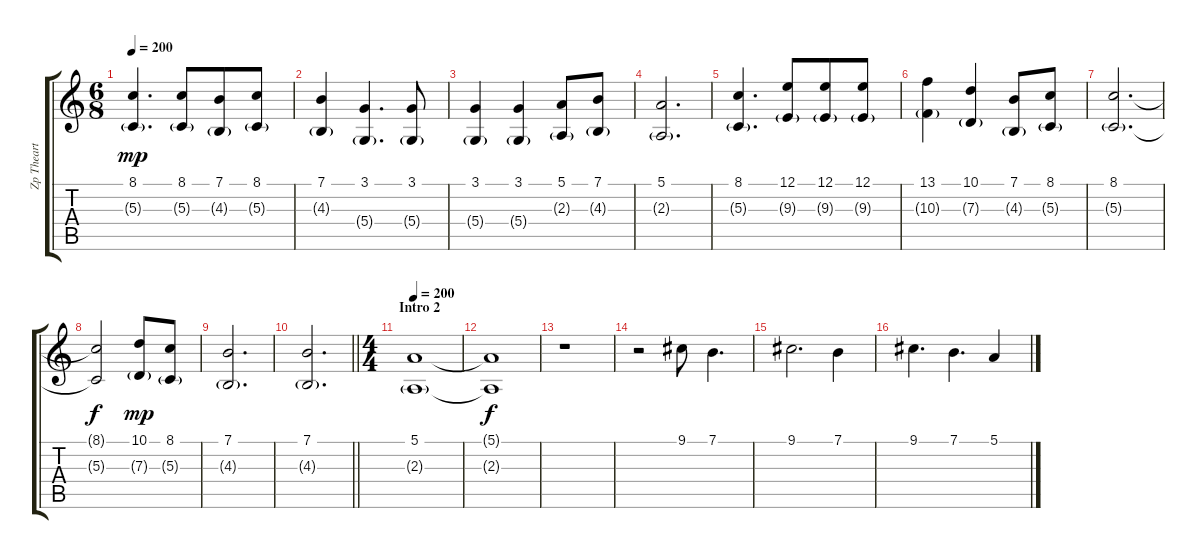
\track ("Zp Theart | Delay" "Zp Theart ") {instrument pad8sweep}
\staff {score tabs}
\tuning (E4 B3 G3 D3 A2 E2) {hide}
\ts (6 8)
\tempo 200
\clef g2
\ks c
(8.1 5.3{g}).4{d dy mp} (8.1 5.3{g}).8 (7.1 4.3{g}).8 (8.1 5.3{g}).8 |
(7.1 4.3{g}).4 (3.1 5.4{g}).4{d} (3.1 5.4{g}).8 |
(3.1 5.4{g}).4 (3.1 5.4{g}).4 (5.1 2.3{g}).8 (7.1 4.3{g}).8 |
(5.1 2.3{g}).2{d} |
(8.1 5.3{g}).4{d} (12.1 9.3{g}).8 (12.1 9.3{g}).8 (12.1 9.3{g}).8 |
(13.1 10.3{g}).4 (10.1 7.3{g}).4 (7.1 4.3{g}).8 (8.1 5.3{g}).8 |
(8.1 5.3{g}).2{d} |
(8.1{t} 5.3{t}).2{dy f} (10.1 7.3{g}).8{dy mp} (8.1 5.3{g}).8 |
(7.1 4.3{g}).2{d} |
\barLineRight lightlight
(7.1 4.3{g}).2{d} |
\ts (4 4)
\section ("" "Intro 2")
\tempo 200
(5.1 2.3{g}).1 |
(5.1{t} 2.3{t}).1{dy f} |
r.1 |
r.2 9.1.8 7.1.4{d} |
9.1.2{d} 7.1.4 |
9.1.4{d} 7.1.4{d} 5.1.4
